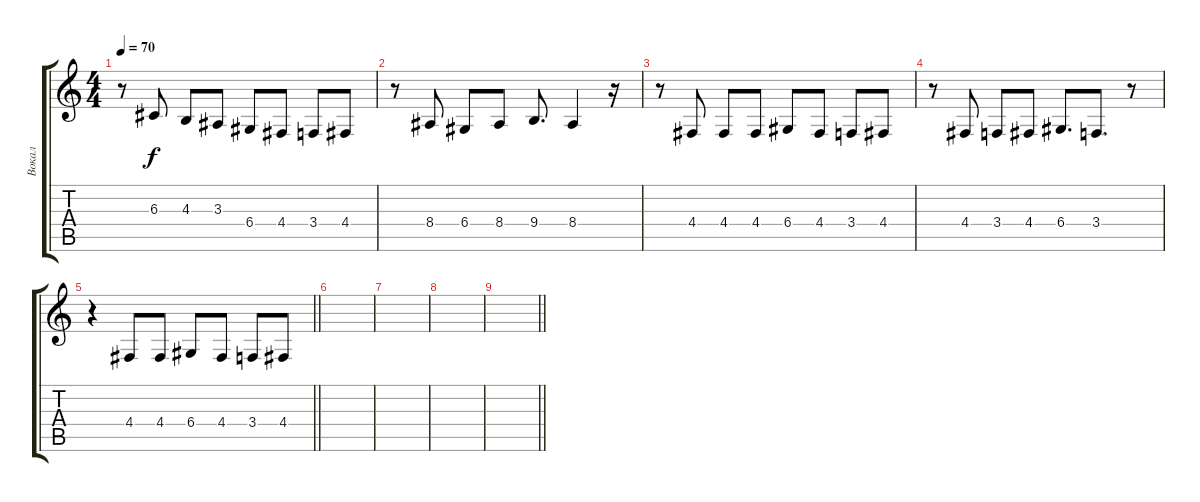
\track ("Вокал" "Вокал") {instrument acousticgrandpiano}
\staff {score tabs}
\tuning (E4 B3 G3 D3 A2 E2) {hide}
\ts (4 4)
\tempo 70
\clef g2
\ks c
r.8{dy f} 6.3.8 4.3.8 3.3.8 6.4.8 4.4.8 3.4.8 4.4.8 |
r.8 8.4.8 6.4.8 8.4.8 9.4.8{d} 8.4.4 r.16 |
r.8 4.4.8 4.4.8 4.4.8 6.4.8 4.4.8 3.4.8 4.4.8 |
r.8 4.4.8 3.4.8 4.4.8 6.4.8{d} 3.4.8{d} r.8 |
\barLineRight lightlight
r.4 4.4.8 4.4.8 6.4.8 4.4.8 3.4.8 4.4.8 |
|
|
|
\barLineRight lightlight
